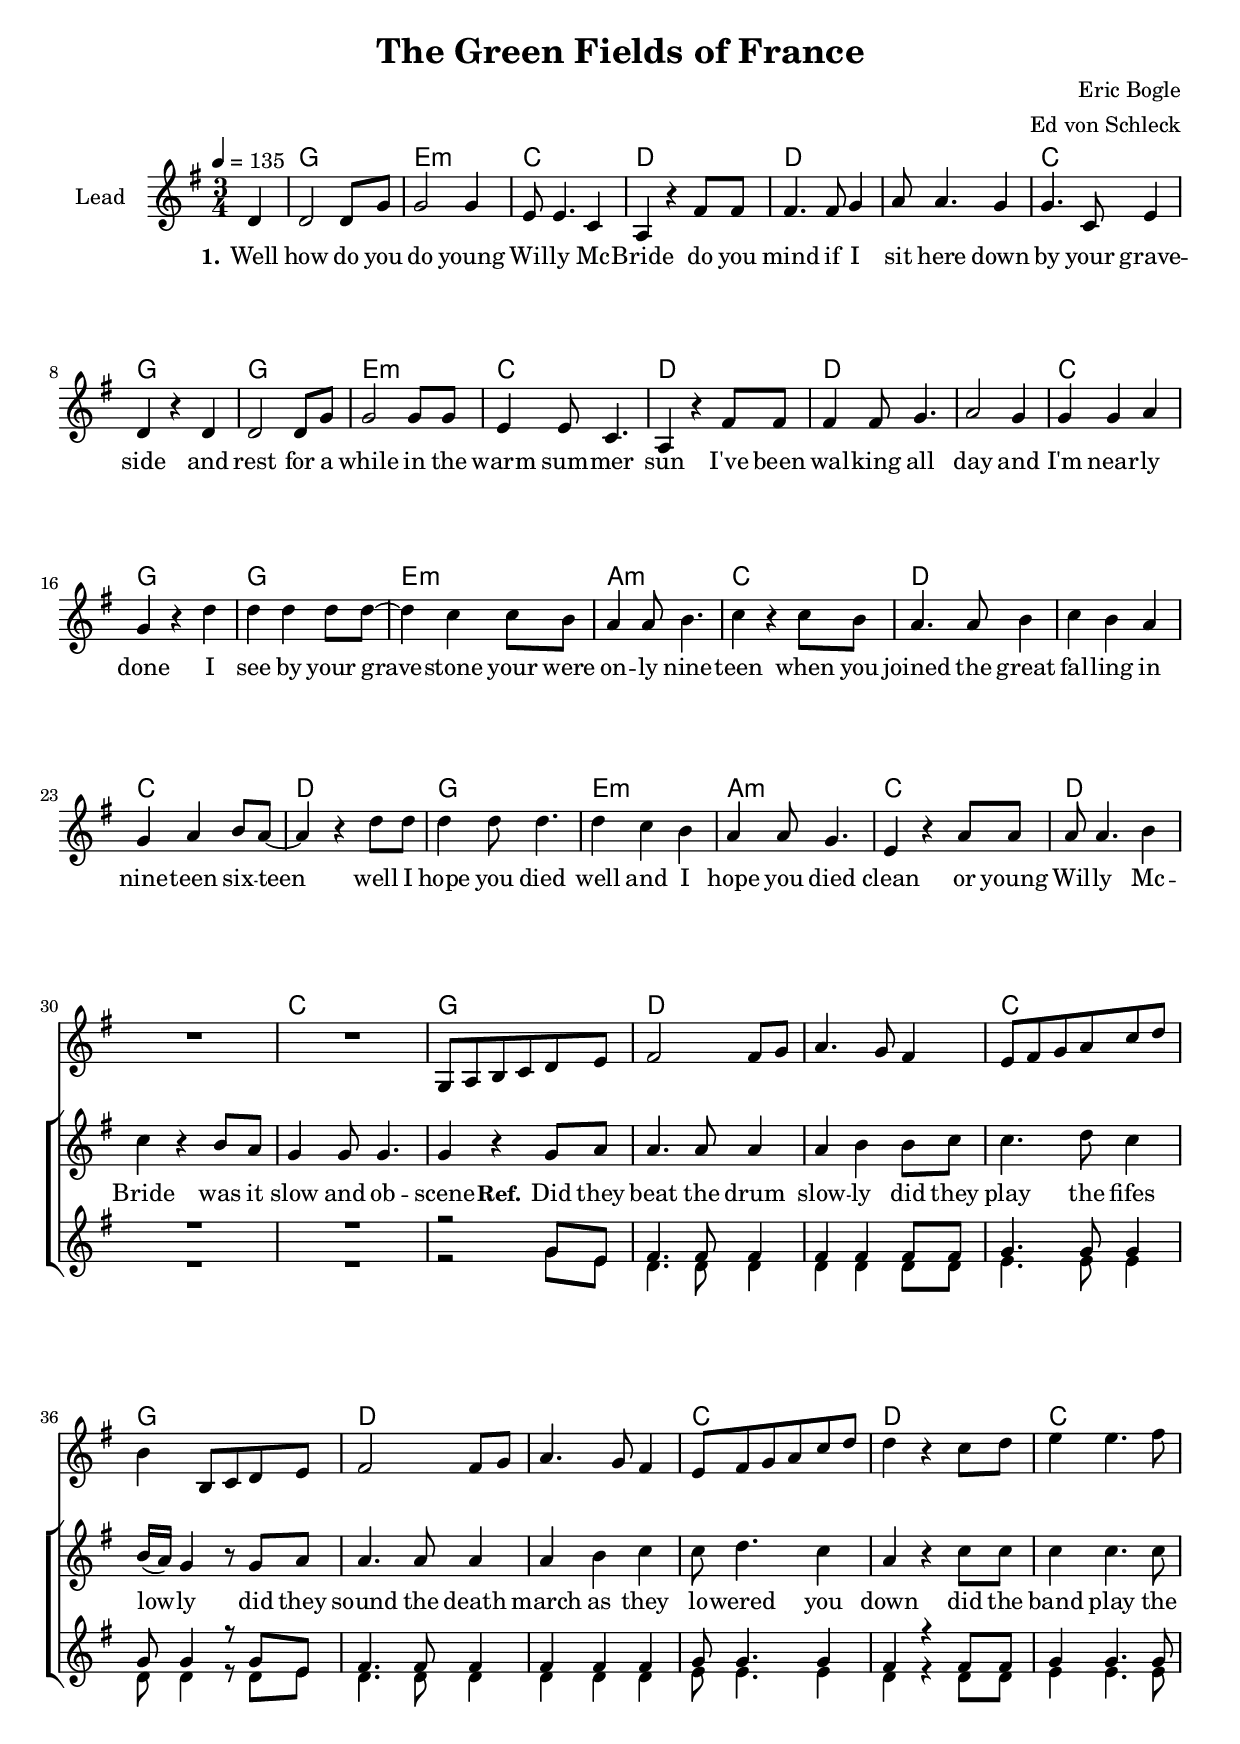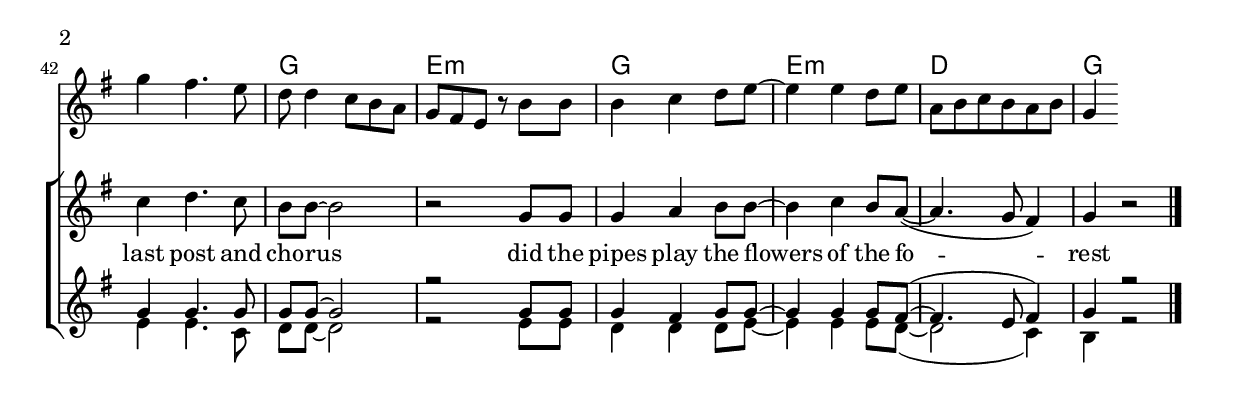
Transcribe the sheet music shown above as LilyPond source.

\version "2.16.1"

#(set-global-staff-size 19)

\header {
  title = "The Green Fields of France"
  composer = "Eric Bogle"
  arranger = "Ed von Schleck"
}

global = {
  \key g \major
  \time 3/4
  \partial 4
  \tempo 4=135
}

chordNames = \chordmode {
  \global
  \germanChords
  s4

  g2. e:m c d
  d2.*2 c2. g2.
  g2. e:m c d
  d2.*2 c2. g2.

  g2. e:m a:m c
  d2.*2 c2. d2.
  g2. e:m a:m c
  d2.*2 c2. g2.

  d2.*2 c2. g
  d2.*2 c2. d
  c2.*2 g2. e:m
  g e:m d g

}

lead = \relative c' {
  \global 
  d4

  d2 d8 g
  g2 g4
  e8 e4. c4
  a4 r4 fis'8 fis

  fis4. fis8 g4
  a8 a4. g4
  g4. c,8 e4
  d4 r d

  d2 d8 g
  g2 g8 g
  e4 e8 c4.
  a4 r fis'8 fis

  fis4 fis8 g4.
  a2 g4
  g g a
  g4 r d'


  d4 d d8 d~
  d4 c c8 b
  a4 a8 b4.
  c4 r c8 b

  a4. a8 b4
  c4 b a
  g a b8 a~
  a4 r d8 d

  d4 d8 d4.
  d4 c b
  a a8 g4.
  e4 r a8 a

  a a4. b4
  c4 r b8 a
  g4 g8 g4.
  g4 r g8 a


  a4. a8 a4
  a b b8 c
  c4. d8 c4
  b16( a) g4 r8 g a

  a4. a8 a4
  a b c
  c8 d4. c4
  a4 r c8 c

  c4 c4. c8
  c4 d4. c8
  b b~ b2
  r2 g8 g

  g4 a b8 b~
  b4 c b8 a~(
  a4. g8 fis4)
  g4 r2
  \bar "|."
  
}

backingOne = \relative c'' {
  \global
  r4

  R2.*31
  r2 g8 e

  fis4. fis8 fis4
  fis4 fis fis8 fis
  g4. g8 g4
  g8 g4 r8 g e

  fis4. fis8 fis4
  fis4 fis fis
  g8 g4. g4
  fis4 r fis8 fis

  g4 g4. g8
  g4 g4. g8
  g g~ g2
  r2 g8 g

  g4 fis g8 g~
  g4 g g8 fis~(
  fis4. e8 fis4)
  g4 r2


}

backingTwo = \relative c'' {
  \global
  r4

  R2.*31
  r2 g8 e

  d4. d8 d4
  d4 d d8 d
  e4. e8 e4
  d8 d4 r8 d8 e

  d4. d8 d4
  d d d
  e8 e4. e4
  d4 r d8 d

  e4 e4. e8
  e4 e4. c8
  d8 d~ d2
  r2 e8 e

  d4 d d8 e~
  e4 e e8 d~(
  d2 c4)
  b4 r2
}

violin = \relative c' {
  \global
  r4
  R2.*31
  g8 a b c d e

  fis2 fis8 g
  a4. g8 fis4
  e8 fis g a c d
  b4 b,8 c d e

  fis2 fis8 g
  a4. g8 fis4
  e8 fis g a c d
  d4 r c8 d

  e4 e4. fis8
  g4 fis4. e8
  d8 d4 c8 b a
  g fis e r b' b

  b4 c d8 e~
  e4 e d8 e
  a,8 b c b a b
  g4 
}

verseOne = \lyricmode {
  \set stanza = "1."
  Well how do you do young Wil -- ly Mc -- Bride
  do you mind if I sit here down by your grave -- side
  and rest for a while in the warm sum -- mer sun
  I've been wal -- king all day and I'm near -- ly done

  I see by your grave -- stone your were on -- ly nine -- teen
  when you joined the great fal -- ling in nine -- teen six -- teen
  well I hope you died well and I hope you died clean
  or young Wil -- ly Mc -- Bride was it slow and ob -- scene

  \set stanza = "Ref."
  Did they beat the drum slow -- ly
  did they play the fifes low -- ly
  did they sound the death march as they lo -- wered you down
  did the band play the last post and cho -- rus
  did the pipes play the flowers of the fo -- rest
}

verseTwo = \lyricmode {
  \set stanza = "2."
}

verseThree = \lyricmode {
  \set stanza = "3."
  
}

verseFour = \lyricmode {
  \set stanza = "4."
}

verseFive = \lyricmode {
  \set stanza = "5."
}

chordsPart = \new ChordNames \chordNames

violinPart = \new Staff \violin

choirPart = \new ChoirStaff <<
  \new Staff \with {
    instrumentName = \markup \center-column { "Lead" }
  } <<
    \new Voice = "lead" { \lead }
  >>
  \new Lyrics \with {
    \override VerticalAxisGroup #'staff-affinity = #CENTER
  } \lyricsto "lead" \verseOne
  \new Lyrics \with {
    \override VerticalAxisGroup #'staff-affinity = #CENTER
  } \lyricsto "lead" \verseTwo
  \new Lyrics \with {
    \override VerticalAxisGroup #'staff-affinity = #CENTER
  } \lyricsto "lead" \verseThree
  \new Lyrics \with {
    \override VerticalAxisGroup #'staff-affinity = #CENTER
  } \lyricsto "lead" \verseFour
  \new Lyrics \with {
    \override VerticalAxisGroup #'staff-affinity = #CENTER
  } \lyricsto "lead" \verseFive
  \new Staff \with {
    instrumentName = \markup \center-column { "Backing 1" "Backing 2" }
  } <<
    \new Voice = "backingOne" { \voiceOne \backingOne }
    \new Voice = "backingTwo" { \voiceTwo \backingTwo }
  >>
>>

\score {
  <<
    \chordsPart
    \violinPart
    \choirPart
  >>
  \layout {
    \context {
      \RemoveEmptyStaffContext
      \override VerticalAxisGroup #'remove-first = ##t
    }
  }
  \midi {
    \context {
      \Score
      tempoWholesPerMinute = #(ly:make-moment 100 4)
    }
  }
}
